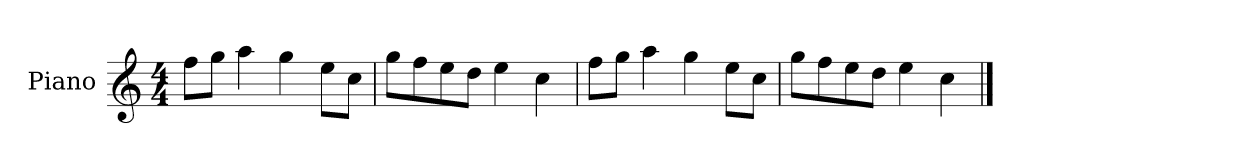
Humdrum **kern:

**kern
*part1
*staff1
*I"Piano
*I'P-no
*clefG2
*k[]
*M4/4
*MM90
=1
8ff\L
8gg\J
4aa\
4gg\
8ee\L
8cc\J
=2
8gg\L
8ff\
8ee\
8dd\J
4ee\
4cc\
=3
8ff\L
8gg\J
4aa\
4gg\
8ee\L
8cc\J
=4
8gg\L
8ff\
8ee\
8dd\J
4ee\
4cc\
==
*-
